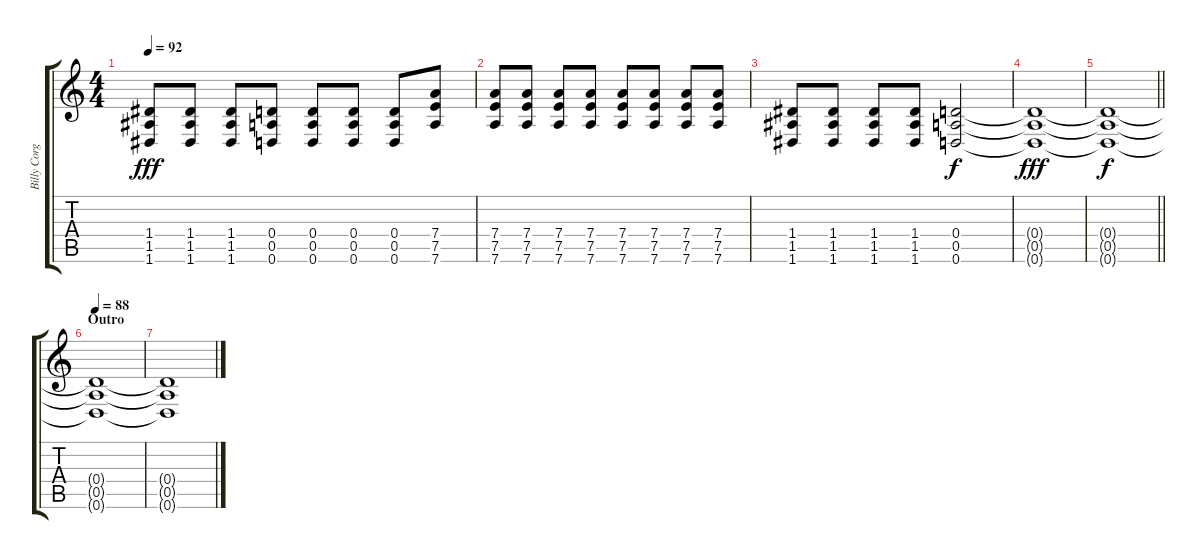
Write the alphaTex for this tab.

\track ("Billy Corgan" "Billy Corg") {instrument distortionguitar}
\staff {score tabs}
\tuning (E4 B3 G3 D3 A2 D2) {hide}
\ts (4 4)
\tempo 92
\clef g2
\ks c
(1.4 1.5 1.6).8{dy fff} (1.4 1.5 1.6).8 (1.4 1.5 1.6).8 (0.4 0.5 0.6).8 (0.4 0.5 0.6).8 (0.4 0.5 0.6).8 (0.4 0.5 0.6).8 (7.4 7.5 7.6).8 |
(7.4 7.5 7.6).8 (7.4 7.5 7.6).8 (7.4 7.5 7.6).8 (7.4 7.5 7.6).8 (7.4 7.5 7.6).8 (7.4 7.5 7.6).8 (7.4 7.5 7.6).8 (7.4 7.5 7.6).8 |
(1.4 1.5 1.6).8 (1.4 1.5 1.6).8 (1.4 1.5 1.6).8 (1.4 1.5 1.6).8 (0.4 0.5 0.6).2{dy f} |
(0.4{t} 0.5{t} 0.6{t}).1{dy fff} |
\barLineRight lightlight
(0.4{t} 0.5{t} 0.6{t}).1{dy f} |
\section ("" "Outro")
\tempo 88
(0.4{t} 0.5{t} 0.6{t}).1 |
(0.4{t} 0.5{t} 0.6{t}).1
